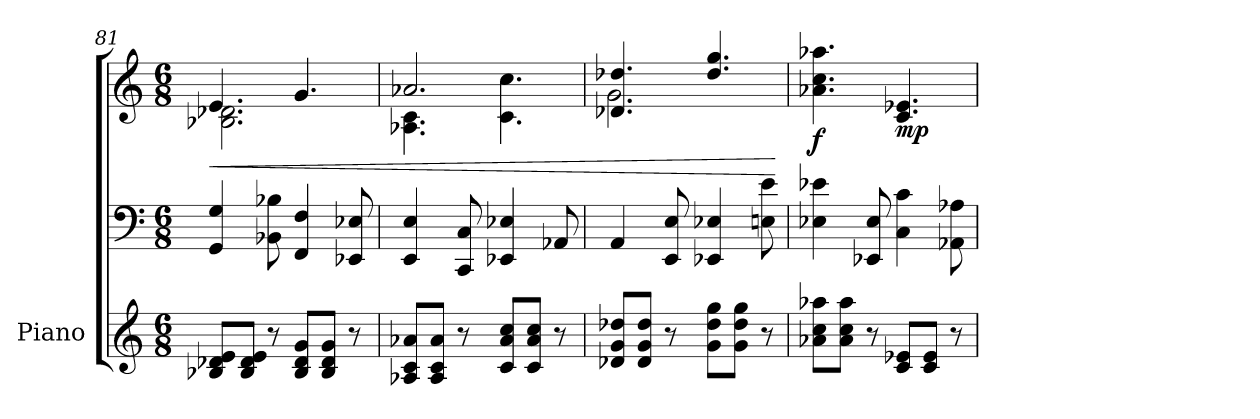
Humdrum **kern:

**kern	**kern	**kern	**dynam
*part1	*part1	*part1	*part1
*staff3	*staff2	*staff1	*staff1/2/3
*I"Piano	*	*	*
*I'Pno.	*	*	*
!!LO:LB:g=z
*clefG2	*clefF4	*clefG2	*
*k[]	*k[]	*k[]	*
*M6/8	*M6/8	*M6/8	*
=81	=81	=81	=81
!	!	!	!LO:HP:b
*	*	*^	*
8B-X/ 8d-X/ 8e/L	4GG/ 4G/	4.e/	2.B-X\ 2.d-X\	<
8B-/ 8d-/ 8e/J	.	.	.	.
8r	8BB-X\ 8B-X\	.	.	.
8B-/ 8d-/ 8g/L	4FF/ 4F/	4.g/	.	.
8B-/ 8d-/ 8g/J	.	.	.	.
8r	8EE-X/ 8E-X/	.	.	.
=82	=82	=82	=82	=82
8A-X/ 8c/ 8a-X/L	4EE/ 4E/	2.a-X/	4.A-X\ 4.c\	.
8A-/ 8c/ 8a-/J	.	.	.	.
8r	8CC/ 8C/	.	.	.
8c/ 8a-/ 8cc/L	4EE-X/ 4E-X/	.	4.c\ 4.cc\	.
8c/ 8a-/ 8cc/J	.	.	.	.
8r	8AA-X/	.	.	.
=83	=83	=83	=83	=83
8d-X/ 8g/ 8dd-X/L	4AA/	4.d-X/ 4.dd-X/	2.g\	.
8d-/ 8g/ 8dd-/J	.	.	.	.
8r	8EE/ 8E/	.	.	.
8g\ 8dd-\ 8gg\L	4EE-X/ 4E-X/	4.dd-/ 4.gg/	.	.
8g\ 8dd-\ 8gg\J	.	.	.	.
8r	8En\ 8e\	.	.	.
*	*	*v	*v	*
.	.	.	[
=84	=84	=84	=84
!	!	!	!LO:DY:b
8a-X\ 8cc\ 8aa-X\L	4E-X\ 4e-X\	4.a-X\ 4.cc\ 4.aa-X\	f
8a-\ 8cc\ 8aa-\J	.	.	.
8r	8EE-X/ 8E-/	.	.
!	!	!	!LO:DY:b
8c/ 8e-X/L	4C\ 4c\	4.c/ 4.e-X/	mp
8c/ 8e-/J	.	.	.
8r	8AA-X\ 8A-X\	.	.
=	=	=	=
*-	*-	*-	*-
